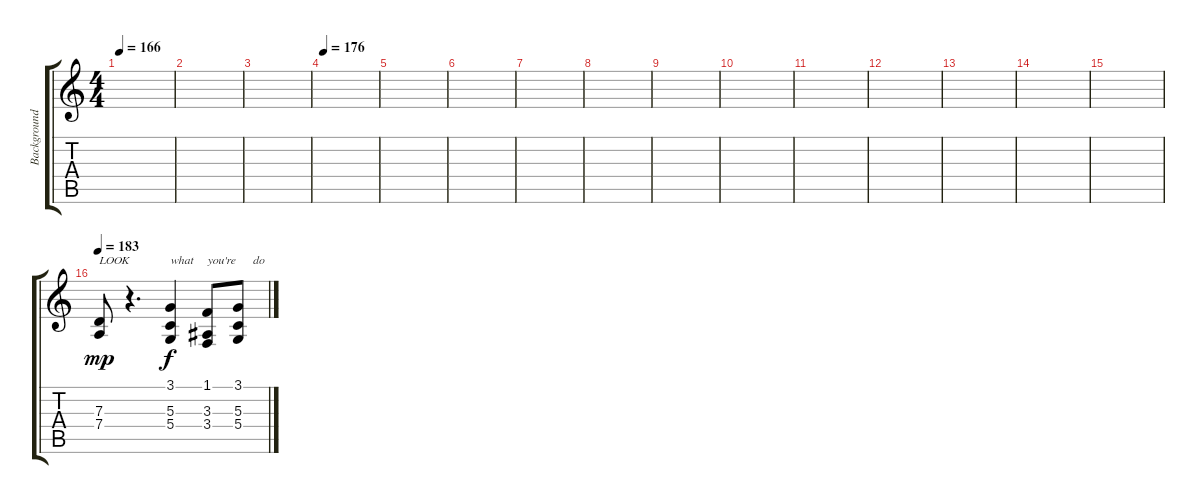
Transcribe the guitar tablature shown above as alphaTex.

\track ("Background Vocals" "Background") {instrument lead1square}
\staff {score tabs}
\tuning (E4 B3 G3 D3 A2 E2) {hide}
\ts (4 4)
\tempo 166
\clef g2
\ks c
|
|
|
\tempo 176
|
|
|
|
|
|
|
|
|
|
|
|
\tempo 183
(7.3 7.4).8{txt "LOOK" dy mp} r.4{d} (3.1 5.3 5.4).4{txt "what" dy f} (1.1 3.3 3.4).8{txt "you're"} (3.1 5.3 5.4).8{txt "     do"}
